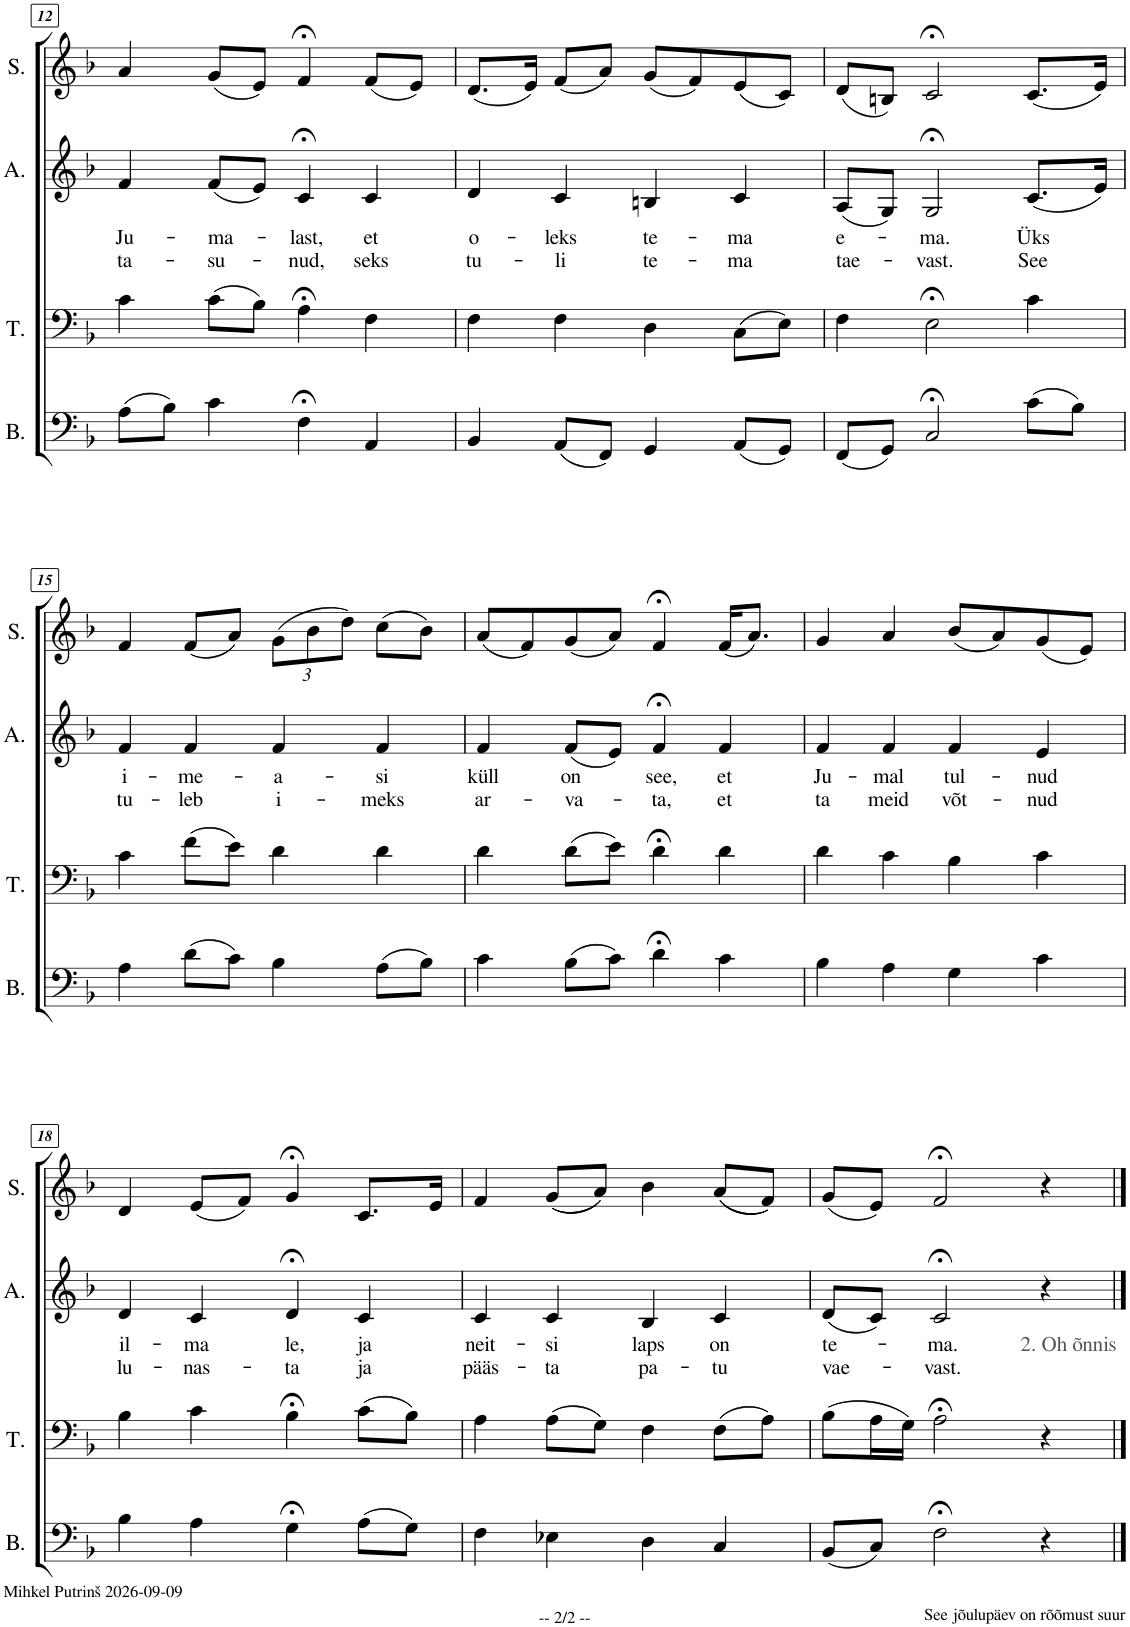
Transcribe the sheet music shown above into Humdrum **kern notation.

**kern	**kern	**kern	**text	**text	**kern
*part4	*part3	*part2	*part2	*part2	*part1
*staff4	*staff3	*staff2	*staff2	*staff2	*staff1
*I"B.	*I"T.	*I"A.	*	*	*I"S.
*I'B.	*I'T.	*I'A.	*	*	*I'S.
!!LO:PB:g=z
*clefF4	*clefF4	*clefG2	*	*	*clefG2
*	*	*Trd1c2	*	*	*
*k[b-]	*k[b-]	*k[b-]	*	*	*k[b-]
*M4/4	*M4/4	*M4/4	*	*	*M4/4
*met(c)	*met(c)	*met(c)	*	*	*met(c)
=12	=12	=12	=12	=12	=12
!	!	!	!LO:LY:b	!LO:LY:b	!
(8A\L	4c\	4f/	Ju-	ta-	4a/
8B-\J)	.	.	.	.	.
!	!	!	!LO:LY:b	!LO:LY:b	!
4c\	(8c\L	(8f/L	-ma-	-su-	(8g/L
.	8B-\J)	8e/J)	.	.	8e/J)
!	!	!	!LO:LY:b	!LO:LY:b	!
4F;<\	4A;<\	4c;</	-last,	-nud,	4f;</
!	!	!	!LO:LY:b	!LO:LY:b	!
4AA/	4F\	4c/	et	seks	(8f/L
.	.	.	.	.	8e/J)
=13	=13	=13	=13	=13	=13
!	!	!	!LO:LY:b	!LO:LY:b	!
4BB-/	4F\	4d/	o-	tu-	(8.d/L
.	.	.	.	.	16e/Jk)
!	!	!	!LO:LY:b	!LO:LY:b	!
(8AA/L	4F\	4c/	-leks	-li	(8f/L
8FF/J)	.	.	.	.	8a/J)
!	!	!	!LO:LY:b	!LO:LY:b	!
4GG/	4D\	4Bn/	te-	te-	(8g/L
.	.	.	.	.	8f/)
!	!	!	!LO:LY:b	!LO:LY:b	!
(8AA/L	(8C\L	4c/	-ma	-ma	(8e/
8GG/J)	8E\J)	.	.	.	8c/J)
=14	=14	=14	=14	=14	=14
!	!	!	!LO:LY:b	!LO:LY:b	!
(8FF/L	4F\	(8A/L	e-	tae-	(8d/L
8GG/J)	.	8G/J)	.	.	8Bn/J)
!	!	!	!LO:LY:b	!LO:LY:b	!
2C;</	2E;<\	2G;</	-ma.	-vast.	2c;</
!	!	!	!LO:LY:b	!LO:LY:b	!
(8c\L	4c\	(8.c/L	Üks	See	(8.c/L
8B-\J)	.	.	.	.	.
.	.	16e/Jk)	.	.	16e/Jk)
!!LO:LB:g=z
=15	=15	=15	=15	=15	=15
!	!	!	!LO:LY:b	!LO:LY:b	!
4A\	4c\	4f/	i-	tu-	4f/
!	!	!	!LO:LY:b	!LO:LY:b	!
(8d\L	(8f\L	4f/	-me-	-leb	(8f/L
8c\J)	8e\J)	.	.	.	8a/J)
!	!	!	!LO:LY:b	!LO:LY:b	!
*	*	*	*	*	*Xbrackettup
4B-\	4d\	4f/	-a-	i-	(12g\L
.	.	.	.	.	12b-\
.	.	.	.	.	12dd\J)
!	!	!	!LO:LY:b	!LO:LY:b	!
(8A\L	4d\	4f/	-si	-meks	(8cc\L
8B-\J)	.	.	.	.	8b-\J)
=16	=16	=16	=16	=16	=16
!	!	!	!LO:LY:b	!LO:LY:b	!
4c\	4d\	4f/	küll	ar-	(8a/L
.	.	.	.	.	8f/)
!	!	!	!LO:LY:b	!LO:LY:b	!
(8B-\L	(8d\L	(8f/L	on	-va-	(8g/
8c\J)	8e\J)	8e/J)	.	.	8a/J)
!	!	!	!LO:LY:b	!LO:LY:b	!
4d;<\	4d;<\	4f;</	see,	-ta,	4f;</
!	!	!	!LO:LY:b	!LO:LY:b	!
4c\	4d\	4f/	et	et	(16f/KL
.	.	.	.	.	8.a/J)
=17	=17	=17	=17	=17	=17
!	!	!	!LO:LY:b	!LO:LY:b	!
4B-\	4d\	4f/	Ju-	ta	4g/
!	!	!	!LO:LY:b	!LO:LY:b	!
4A\	4c\	4f/	-mal	meid	4a/
!	!	!	!LO:LY:b	!LO:LY:b	!
4G\	4B-\	4f/	tul-	võt-	(8b-/L
.	.	.	.	.	8a/)
!	!	!	!LO:LY:b	!LO:LY:b	!
4c\	4c\	4e/	-nud	-nud	(8g/
.	.	.	.	.	8e/J)
!!LO:LB:g=z
=18	=18	=18	=18	=18	=18
!	!	!	!LO:LY:b	!LO:LY:b	!
4B-\	4B-\	4d/	il-	lu-	4d/
!	!	!	!LO:LY:b	!LO:LY:b	!
4A\	4c\	4c/	-ma	-nas-	(8e/L
.	.	.	.	.	8f/J)
!	!	!	!LO:LY:b	!LO:LY:b	!
4G;<\	4B-;<\	4d;</	le,	-ta	4g;</
!	!	!	!LO:LY:b	!LO:LY:b	!
(8A\L	(8c\L	4c/	ja	ja	8.c/L
8G\J)	8B-\J)	.	.	.	.
.	.	.	.	.	16e/Jk
=19	=19	=19	=19	=19	=19
!	!	!	!LO:LY:b	!LO:LY:b	!
4F\	4A\	4c/	neit-	pääs-	4f/
!	!	!	!LO:LY:b	!LO:LY:b	!
4E-X\	(8A\L	4c/	-si	-ta	((8g/L
.	8G\J)	.	.	.	8a/J))
!	!	!	!LO:LY:b	!LO:LY:b	!
4D\	4F\	4B-/	laps	pa-	4b-\
!	!	!	!LO:LY:b	!LO:LY:b	!
4C/	(8F\L	4c/	on	-tu	((8a/L
.	8A\J)	.	.	.	8f/J))
=20	=20	=20	=20	=20	=20
!	!	!	!LO:LY:b	!LO:LY:b	!
(8BB-/L	(8B-\L	(8d/L	te-	vae-	(8g/L
8C/J)	16A\L	8c/J)	.	.	8e/J)
.	16G\JJ)	.	.	.	.
!	!	!	!LO:LY:b	!LO:LY:b	!
2F;<\	2A;<\	2c;</	-ma.	-vast.	2f;</
!	!	!	!LO:LY:b:color=#555753	!	!
4r	4r	4r	2. Oh õnnis	.	4r
==	==	==	==	==	==
*-	*-	*-	*-	*-	*-
